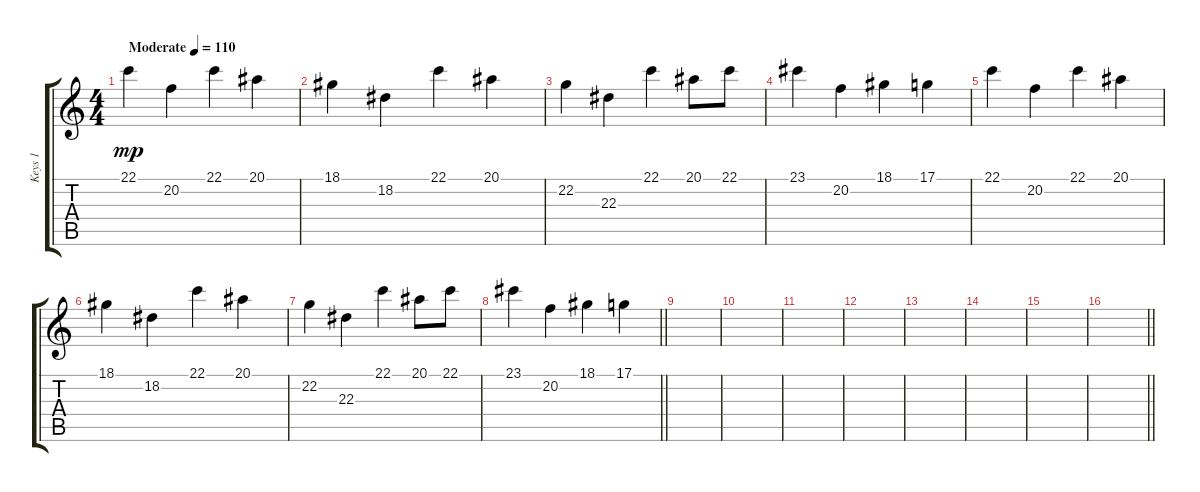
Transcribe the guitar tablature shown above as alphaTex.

\track ("Keys 1" "Keys 1") {instrument musicbox}
\staff {score tabs}
\tuning (D4 A3 F3 C3 G2 D2) {hide}
\ts (4 4)
\tempo (110 "Moderate")
\clef g2
\ks c
22.1.4{dy mp instrument musicbox} 20.2.4 22.1.4 20.1.4 |
18.1.4 18.2.4 22.1.4 20.1.4 |
22.2.4 22.3.4 22.1.4 20.1.8 22.1.8 |
23.1.4 20.2.4 18.1.4 17.1.4 |
22.1.4 20.2.4 22.1.4 20.1.4 |
18.1.4 18.2.4 22.1.4 20.1.4 |
22.2.4 22.3.4 22.1.4 20.1.8 22.1.8 |
\barLineRight lightlight
23.1.4 20.2.4 18.1.4 17.1.4 |
\section ("" "")
|
|
|
|
|
|
|
\barLineRight lightlight
